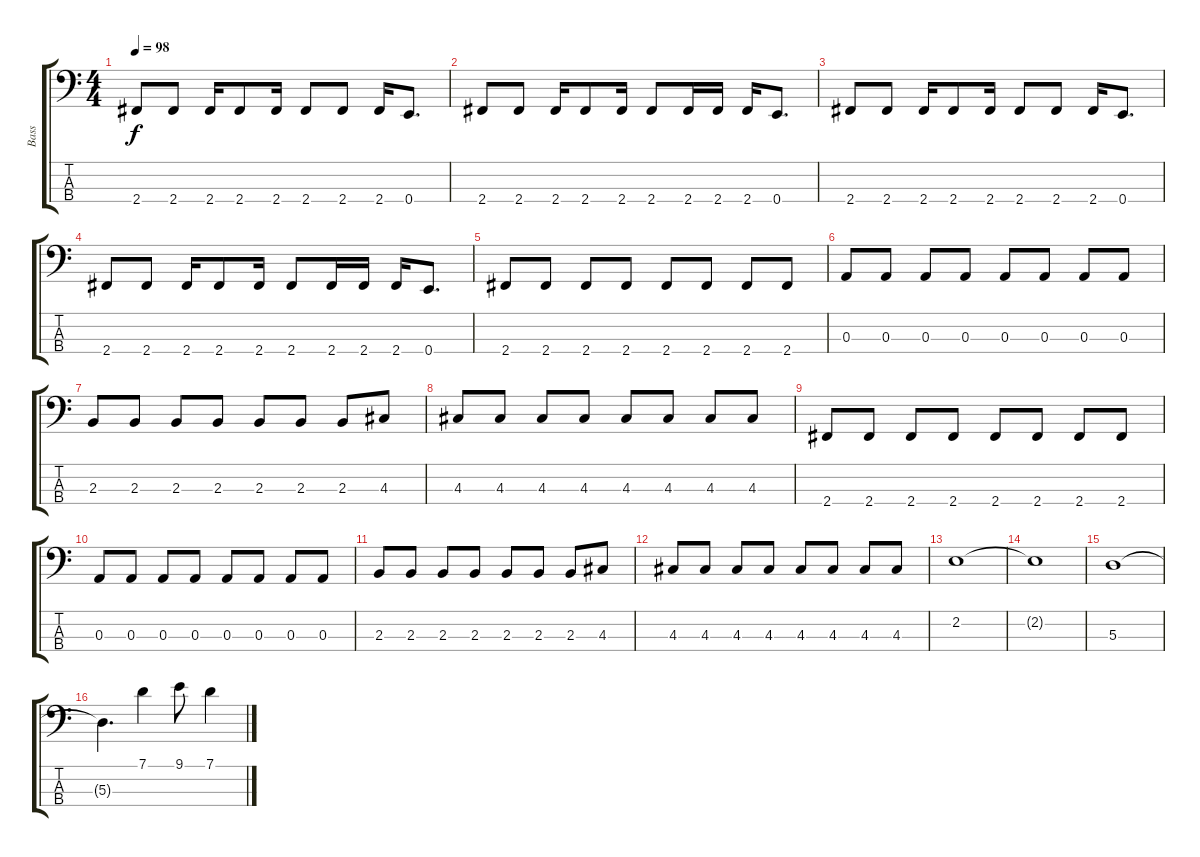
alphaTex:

\track ("Bass" "Bass") {instrument electricbassfinger}
\staff {score tabs}
\tuning (G2 D2 A1 E1) {hide}
\ts (4 4)
\tempo 98
\clef f4
\ks c
2.4.8{dy f} 2.4.8 2.4.16 2.4.8 2.4.16 2.4.8 2.4.8 2.4.16 0.4.8{d} |
2.4.8 2.4.8 2.4.16 2.4.8 2.4.16 2.4.8 2.4.16 2.4.16 2.4.16 0.4.8{d} |
2.4.8 2.4.8 2.4.16 2.4.8 2.4.16 2.4.8 2.4.8 2.4.16 0.4.8{d} |
2.4.8 2.4.8 2.4.16 2.4.8 2.4.16 2.4.8 2.4.16 2.4.16 2.4.16 0.4.8{d} |
2.4.8 2.4.8 2.4.8 2.4.8 2.4.8 2.4.8 2.4.8 2.4.8 |
0.3.8 0.3.8 0.3.8 0.3.8 0.3.8 0.3.8 0.3.8 0.3.8 |
2.3.8 2.3.8 2.3.8 2.3.8 2.3.8 2.3.8 2.3.8 4.3.8 |
4.3.8 4.3.8 4.3.8 4.3.8 4.3.8 4.3.8 4.3.8 4.3.8 |
2.4.8 2.4.8 2.4.8 2.4.8 2.4.8 2.4.8 2.4.8 2.4.8 |
0.3.8 0.3.8 0.3.8 0.3.8 0.3.8 0.3.8 0.3.8 0.3.8 |
2.3.8 2.3.8 2.3.8 2.3.8 2.3.8 2.3.8 2.3.8 4.3.8 |
4.3.8 4.3.8 4.3.8 4.3.8 4.3.8 4.3.8 4.3.8 4.3.8 |
2.2.1 |
2.2{t}.1 |
5.3.1 |
5.3{t}.4{d} 7.1.4 9.1.8 7.1.4
